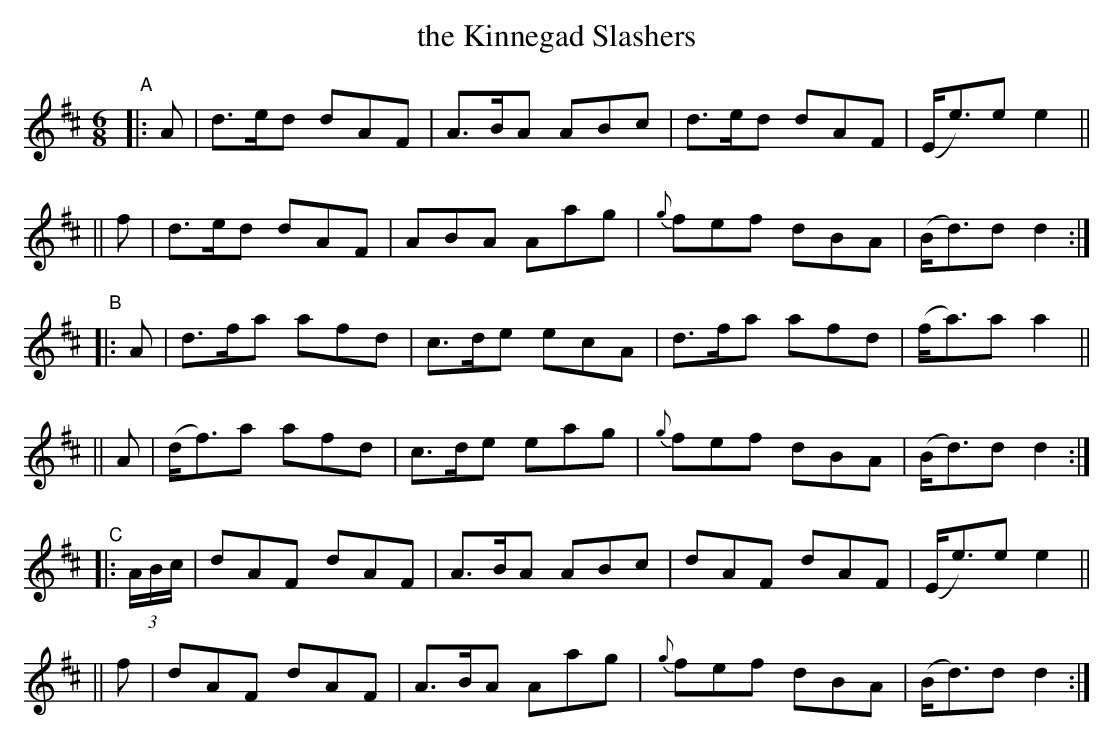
X:1
T: the Kinnegad Slashers
M: 6/8
L: 1/8
K: D
"^A"\
|: A | d>ed dAF | A>BA ABc |   d>ed dAF | (E<e)e e2 ||
|| f | d>ed dAF | ABA  Aag | {g}fef dBA | (B<d)d d2 :|
"^B"\
|: A |  d>fa  afd | c>de ecA |   d>fa afd | (f<a)a a2 ||
|| A | (d<f)a afd | c>de eag | {g}fef dBA | (B<d)d d2 :|
"^C"|: (3A/B/c/ \
     | dAF dAF | A>BA ABc | dAF dAF | (E<e)e e2 ||
|| f | dAF dAF | A>BA Aag | {g}fef dBA | (B<d)d d2 :|
